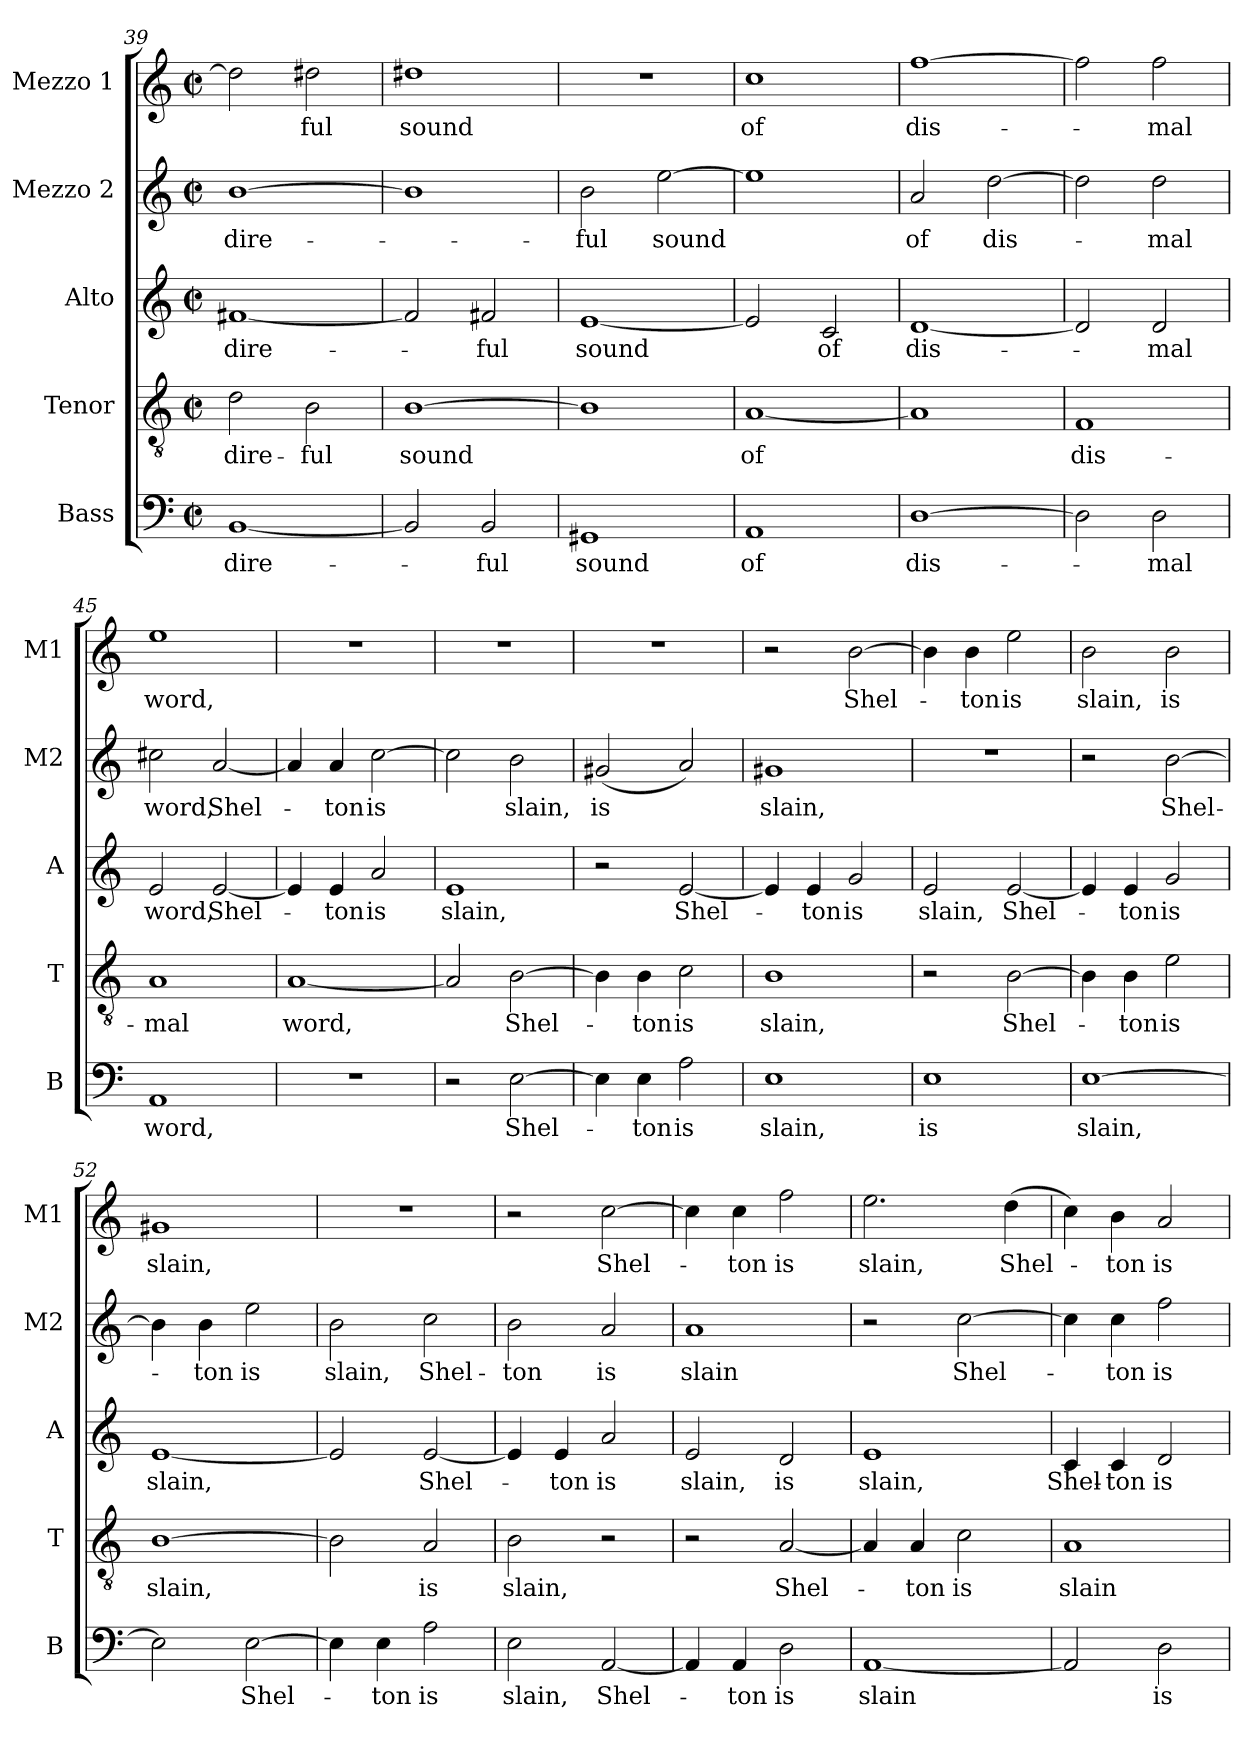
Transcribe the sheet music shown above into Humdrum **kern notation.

**kern	**text	**kern	**text	**kern	**text	**kern	**text	**kern	**text
*part5	*part5	*part4	*part4	*part3	*part3	*part2	*part2	*part1	*part1
*staff5	*staff5	*staff4	*staff4	*staff3	*staff3	*staff2	*staff2	*staff1	*staff1
*I"Bass	*	*I"Tenor	*	*I"Alto	*	*I"Mezzo 2	*	*I"Mezzo 1	*
*I'B	*	*I'T	*	*I'A	*	*I'M2	*	*I'M1	*
*clefF4	*	*clefGv2	*	*clefG2	*	*clefG2	*	*clefG2	*
*k[]	*	*k[]	*	*k[]	*	*k[]	*	*k[]	*
*a:	*	*a:	*	*a:	*	*a:	*	*a:	*
*M2/2	*	*M2/2	*	*M2/2	*	*M2/2	*	*M2/2	*
*met(c|)	*	*met(c|)	*	*met(c|)	*	*met(c|)	*	*met(c|)	*
=39	=39	=39	=39	=39	=39	=39	=39	=39	=39
[1BB	dire-	2d\	dire-	[1f#X	dire-	[1b	dire-	2dd\]	.
.	.	2B\	-ful	.	.	.	.	2dd#X\	-ful
=40	=40	=40	=40	=40	=40	=40	=40	=40	=40
2BB/]	.	[1B	sound	2f#/]	.	1b]	.	1dd#X	sound
2BB/	-ful	.	.	2f#X/	-ful	.	.	.	.
=41	=41	=41	=41	=41	=41	=41	=41	=41	=41
1GG#X	sound	1B]	.	[1e	sound	2b\	-ful	1r	.
.	.	.	.	.	.	[2ee\	sound	.	.
=42	=42	=42	=42	=42	=42	=42	=42	=42	=42
1AA	of	[1A	of	2e/]	.	1ee]	.	1cc	of
.	.	.	.	2c/	of	.	.	.	.
=43	=43	=43	=43	=43	=43	=43	=43	=43	=43
[1D	dis-	1A]	.	[1d	dis-	2a/	of	[1ff	dis-
.	.	.	.	.	.	[2dd\	dis-	.	.
=44	=44	=44	=44	=44	=44	=44	=44	=44	=44
2D\]	.	1F	dis-	2d/]	.	2dd\]	.	2ff\]	.
2D\	-mal	.	.	2d/	-mal	2dd\	-mal	2ff\	-mal
!!LO:LB:g=z
=45	=45	=45	=45	=45	=45	=45	=45	=45	=45
1AA	word,	1A	-mal	2e/	word,	2cc#X\	word,	1ee	word,
.	.	.	.	[2e/	Shel-	[2a/	Shel-	.	.
=46	=46	=46	=46	=46	=46	=46	=46	=46	=46
1r	.	[1A	word,	4e/]	.	4a/]	.	1r	.
.	.	.	.	4e/	-ton	4a/	-ton	.	.
.	.	.	.	2a/	is	[2cc\	is	.	.
=47	=47	=47	=47	=47	=47	=47	=47	=47	=47
2r	.	2A/]	.	1e	slain,	2cc\]	.	1r	.
[2E\	Shel-	[2B\	Shel-	.	.	2b\	slain,	.	.
=48	=48	=48	=48	=48	=48	=48	=48	=48	=48
4E\]	.	4B\]	.	2r	.	(2g#X/	is	1r	.
4E\	-ton	4B\	-ton	.	.	.	.	.	.
2A\	is	2c\	is	[2e/	Shel-	2a/)	.	.	.
=49	=49	=49	=49	=49	=49	=49	=49	=49	=49
1E	slain,	1B	slain,	4e/]	.	1g#X	slain,	2r	.
.	.	.	.	4e/	-ton	.	.	.	.
.	.	.	.	2g/	is	.	.	[2b\	Shel-
=50	=50	=50	=50	=50	=50	=50	=50	=50	=50
1E	is	2r	.	2e/	slain,	1r	.	4b\]	.
.	.	.	.	.	.	.	.	4b\	-ton
.	.	[2B\	Shel-	[2e/	Shel-	.	.	2ee\	is
=51	=51	=51	=51	=51	=51	=51	=51	=51	=51
[1E	slain,	4B\]	.	4e/]	.	2r	.	2b\	slain,
.	.	4B\	-ton	4e/	-ton	.	.	.	.
.	.	2e\	is	2g/	is	[2b\	Shel-	2b\	is
!!LO:PB:g=z
=52	=52	=52	=52	=52	=52	=52	=52	=52	=52
2E\]	.	[1B	slain,	[1e	slain,	4b\]	.	1g#X	slain,
.	.	.	.	.	.	4b\	-ton	.	.
[2E\	Shel-	.	.	.	.	2ee\	is	.	.
=53	=53	=53	=53	=53	=53	=53	=53	=53	=53
4E\]	.	2B\]	.	2e/]	.	2b\	slain,	1r	.
4E\	-ton	.	.	.	.	.	.	.	.
2A\	is	2A/	is	[2e/	Shel-	2cc\	Shel-	.	.
=54	=54	=54	=54	=54	=54	=54	=54	=54	=54
2E\	slain,	2B\	slain,	4e/]	.	2b\	-ton	2r	.
.	.	.	.	4e/	-ton	.	.	.	.
[2AA/	Shel-	2r	.	2a/	is	2a/	is	[2cc\	Shel-
=55	=55	=55	=55	=55	=55	=55	=55	=55	=55
4AA/]	.	2r	.	2e/	slain,	1a	slain	4cc\]	.
4AA/	-ton	.	.	.	.	.	.	4cc\	-ton
2D\	is	[2A/	Shel-	2d/	is	.	.	2ff\	is
=56	=56	=56	=56	=56	=56	=56	=56	=56	=56
[1AA	slain	4A/]	.	1e	slain,	2r	.	2.ee\	slain,
.	.	4A/	-ton	.	.	.	.	.	.
.	.	2c\	is	.	.	[2cc\	Shel-	.	.
.	.	.	.	.	.	.	.	(4dd\	Shel-
=57	=57	=57	=57	=57	=57	=57	=57	=57	=57
2AA/]	.	1A	slain	4c/	Shel-	4cc\]	.	4cc\)	.
.	.	.	.	4c/	-ton	4cc\	-ton	4b\	-ton
2D\	is	.	.	2d/	is	2ff\	is	2a/	is
=	=	=	=	=	=	=	=	=	=
*-	*-	*-	*-	*-	*-	*-	*-	*-	*-
